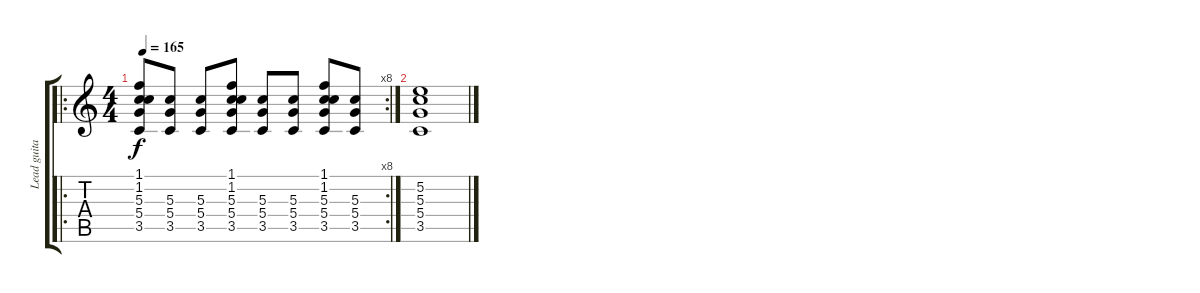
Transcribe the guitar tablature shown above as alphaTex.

\track ("Lead guitar" "Lead guita") {instrument distortionguitar}
\staff {score tabs}
\tuning (E4 B3 G3 D3 A2 E2) {hide}
\ro
\rc 8
\ts (4 4)
\tempo 165
\clef g2
\ks c
(1.1 1.2 5.3 5.4 3.5).8{dy f} (5.3 5.4 3.5).8 (5.3 5.4 3.5).8 (1.1 1.2 5.3 5.4 3.5).8 (5.3 5.4 3.5).8 (5.3 5.4 3.5).8 (1.1 1.2 5.3 5.4 3.5).8 (5.3 5.4 3.5).8 |
(5.2 5.3 5.4 3.5).1
